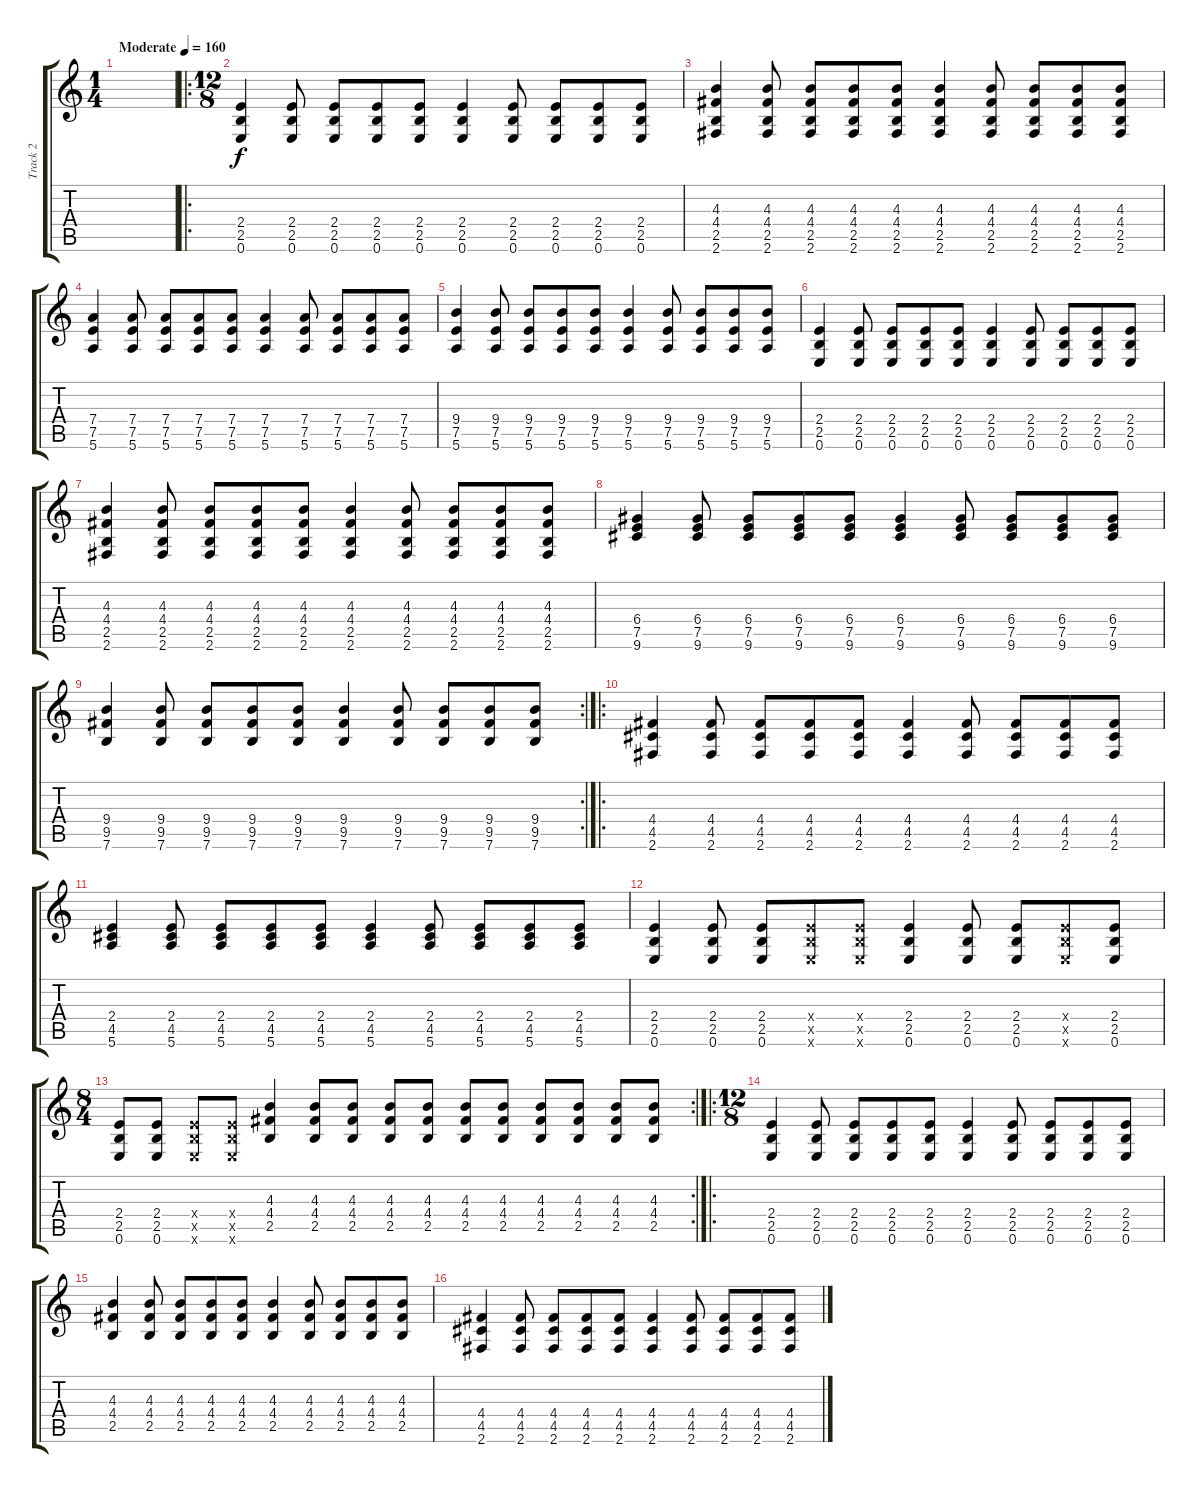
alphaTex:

\track ("Track 2" "Track 2") {instrument distortionguitar}
\staff {score tabs}
\tuning (E4 B3 G3 D3 A2 E2) {hide}
\ts (1 4)
\tempo (160 "Moderate")
\clef g2
\ks c
|
\ro
\ts (12 8)
(2.4 2.5 0.6).4 (2.4 2.5 0.6).8 (2.4 2.5 0.6).8 (2.4 2.5 0.6).8 (2.4 2.5 0.6).8 (2.4 2.5 0.6).4 (2.4 2.5 0.6).8 (2.4 2.5 0.6).8 (2.4 2.5 0.6).8 (2.4 2.5 0.6).8 |
(4.3 4.4 2.5 2.6).4 (4.3 4.4 2.5 2.6).8 (4.3 4.4 2.5 2.6).8 (4.3 4.4 2.5 2.6).8 (4.3 4.4 2.5 2.6).8 (4.3 4.4 2.5 2.6).4 (4.3 4.4 2.5 2.6).8 (4.3 4.4 2.5 2.6).8 (4.3 4.4 2.5 2.6).8 (4.3 4.4 2.5 2.6).8 |
(7.4 7.5 5.6).4 (7.4 7.5 5.6).8 (7.4 7.5 5.6).8 (7.4 7.5 5.6).8 (7.4 7.5 5.6).8 (7.4 7.5 5.6).4 (7.4 7.5 5.6).8 (7.4 7.5 5.6).8 (7.4 7.5 5.6).8 (7.4 7.5 5.6).8 |
(9.4 7.5 5.6).4 (9.4 7.5 5.6).8 (9.4 7.5 5.6).8 (9.4 7.5 5.6).8 (9.4 7.5 5.6).8 (9.4 7.5 5.6).4 (9.4 7.5 5.6).8 (9.4 7.5 5.6).8 (9.4 7.5 5.6).8 (9.4 7.5 5.6).8 |
(2.4 2.5 0.6).4 (2.4 2.5 0.6).8 (2.4 2.5 0.6).8 (2.4 2.5 0.6).8 (2.4 2.5 0.6).8 (2.4 2.5 0.6).4 (2.4 2.5 0.6).8 (2.4 2.5 0.6).8 (2.4 2.5 0.6).8 (2.4 2.5 0.6).8 |
(4.3 4.4 2.5 2.6).4 (4.3 4.4 2.5 2.6).8 (4.3 4.4 2.5 2.6).8 (4.3 4.4 2.5 2.6).8 (4.3 4.4 2.5 2.6).8 (4.3 4.4 2.5 2.6).4 (4.3 4.4 2.5 2.6).8 (4.3 4.4 2.5 2.6).8 (4.3 4.4 2.5 2.6).8 (4.3 4.4 2.5 2.6).8 |
(6.4 7.5 9.6).4 (6.4 7.5 9.6).8 (6.4 7.5 9.6).8 (6.4 7.5 9.6).8 (6.4 7.5 9.6).8 (6.4 7.5 9.6).4 (6.4 7.5 9.6).8 (6.4 7.5 9.6).8 (6.4 7.5 9.6).8 (6.4 7.5 9.6).8 |
\rc 2
(9.4 9.5 7.6).4 (9.4 9.5 7.6).8 (9.4 9.5 7.6).8 (9.4 9.5 7.6).8 (9.4 9.5 7.6).8 (9.4 9.5 7.6).4 (9.4 9.5 7.6).8 (9.4 9.5 7.6).8 (9.4 9.5 7.6).8 (9.4 9.5 7.6).8 |
\ro
(4.4 4.5 2.6).4 (4.4 4.5 2.6).8 (4.4 4.5 2.6).8 (4.4 4.5 2.6).8 (4.4 4.5 2.6).8 (4.4 4.5 2.6).4 (4.4 4.5 2.6).8 (4.4 4.5 2.6).8 (4.4 4.5 2.6).8 (4.4 4.5 2.6).8 |
(2.4 4.5 5.6).4 (2.4 4.5 5.6).8 (2.4 4.5 5.6).8 (2.4 4.5 5.6).8 (2.4 4.5 5.6).8 (2.4 4.5 5.6).4 (2.4 4.5 5.6).8 (2.4 4.5 5.6).8 (2.4 4.5 5.6).8 (2.4 4.5 5.6).8 |
(2.4 2.5 0.6).4 (2.4 2.5 0.6).8 (2.4 2.5 0.6).8 (2.4{x} 2.5{x} 0.6{x}).8 (2.4{x} 2.5{x} 0.6{x}).8 (2.4 2.5 0.6).4 (2.4 2.5 0.6).8 (2.4 2.5 0.6).8 (2.4{x} 2.5{x} 0.6{x}).8 (2.4 2.5 0.6).8 |
\rc 2
\ts (8 4)
(2.4 2.5 0.6).8 (2.4 2.5 0.6).8 (2.4{x} 2.5{x} 0.6{x}).8 (2.4{x} 2.5{x} 0.6{x}).8 (4.3 4.4 2.5).4 (4.3 4.4 2.5).8 (4.3 4.4 2.5).8 (4.3 4.4 2.5).8 (4.3 4.4 2.5).8 (4.3 4.4 2.5).8 (4.3 4.4 2.5).8 (4.3 4.4 2.5).8 (4.3 4.4 2.5).8 (4.3 4.4 2.5).8 (4.3 4.4 2.5).8 |
\ro
\ts (12 8)
(2.4 2.5 0.6).4 (2.4 2.5 0.6).8 (2.4 2.5 0.6).8 (2.4 2.5 0.6).8 (2.4 2.5 0.6).8 (2.4 2.5 0.6).4 (2.4 2.5 0.6).8 (2.4 2.5 0.6).8 (2.4 2.5 0.6).8 (2.4 2.5 0.6).8 |
(4.3 4.4 2.5).4 (4.3 4.4 2.5).8 (4.3 4.4 2.5).8 (4.3 4.4 2.5).8 (4.3 4.4 2.5).8 (4.3 4.4 2.5).4 (4.3 4.4 2.5).8 (4.3 4.4 2.5).8 (4.3 4.4 2.5).8 (4.3 4.4 2.5).8 |
(4.4 4.5 2.6).4 (4.4 4.5 2.6).8 (4.4 4.5 2.6).8 (4.4 4.5 2.6).8 (4.4 4.5 2.6).8 (4.4 4.5 2.6).4 (4.4 4.5 2.6).8 (4.4 4.5 2.6).8 (4.4 4.5 2.6).8 (4.4 4.5 2.6).8
